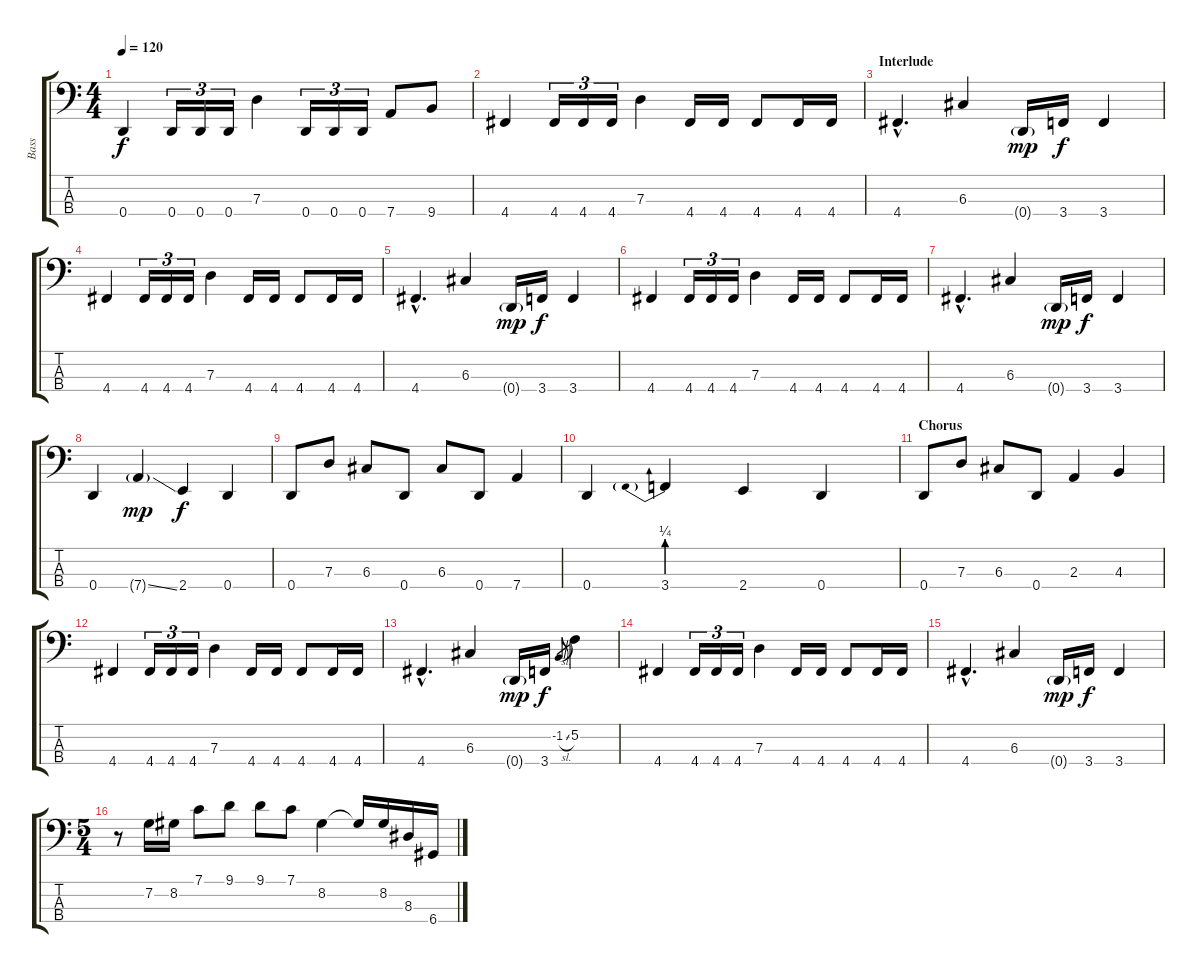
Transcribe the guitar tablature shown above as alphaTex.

\track ("Bass" "Bass") {instrument fretlessbass}
\staff {score tabs}
\tuning (F2 C2 G1 D1) {hide}
\ts (4 4)
\tempo 120
\clef f4
\ks c
0.4.4{dy f} 0.4.16{tu (3 2)} 0.4.16{tu (3 2)} 0.4.16{tu (3 2)} 7.3.4 0.4.16{tu (3 2)} 0.4.16{tu (3 2)} 0.4.16{tu (3 2)} 7.4.8 9.4.8 |
4.4.4 4.4.16{tu (3 2)} 4.4.16{tu (3 2)} 4.4.16{tu (3 2)} 7.3.4 4.4.16 4.4.16 4.4.8 4.4.16 4.4.16 |
\section ("" "Interlude")
4.4{hac}.4{d} 6.3.4 0.4{g}.16{dy mp} 3.4.16{dy f} 3.4.4 |
4.4.4 4.4.16{tu (3 2)} 4.4.16{tu (3 2)} 4.4.16{tu (3 2)} 7.3.4 4.4.16 4.4.16 4.4.8 4.4.16 4.4.16 |
4.4{hac}.4{d} 6.3.4 0.4{g}.16{dy mp} 3.4.16{dy f} 3.4.4 |
4.4.4 4.4.16{tu (3 2)} 4.4.16{tu (3 2)} 4.4.16{tu (3 2)} 7.3.4 4.4.16 4.4.16 4.4.8 4.4.16 4.4.16 |
4.4{hac}.4{d} 6.3.4 0.4{g}.16{dy mp} 3.4.16{dy f} 3.4.4 |
0.4.4 7.4{ss g}.4{dy mp} 2.4.4{dy f} 0.4.4 |
0.4.8 7.3.8 6.3.8 0.4.8 6.3.8 0.4.8 7.4.4 |
0.4.4 3.4{be (prebend 0 1 60 1)}.4 2.4.4 0.4.4 |
\section ("" "Chorus")
0.4.8 7.3.8 6.3.8 0.4.8 2.3.4 4.3.4 |
4.4.4 4.4.16{tu (3 2)} 4.4.16{tu (3 2)} 4.4.16{tu (3 2)} 7.3.4 4.4.16 4.4.16 4.4.8 4.4.16 4.4.16 |
4.4{hac}.4{d} 6.3.4 0.4{g}.16{dy mp} 3.4.16{dy f} -1.2{sl}.8{gr} 5.2.4 |
4.4.4 4.4.16{tu (3 2)} 4.4.16{tu (3 2)} 4.4.16{tu (3 2)} 7.3.4 4.4.16 4.4.16 4.4.8 4.4.16 4.4.16 |
4.4{hac}.4{d} 6.3.4 0.4{g}.16{dy mp} 3.4.16{dy f} 3.4.4 |
\ts (5 4)
r.8 7.2.16 8.2.16 7.1.8 9.1.8 9.1.8 7.1.8 8.2.4 8.2{t}.16 8.2.16 8.3.16 6.4.16
